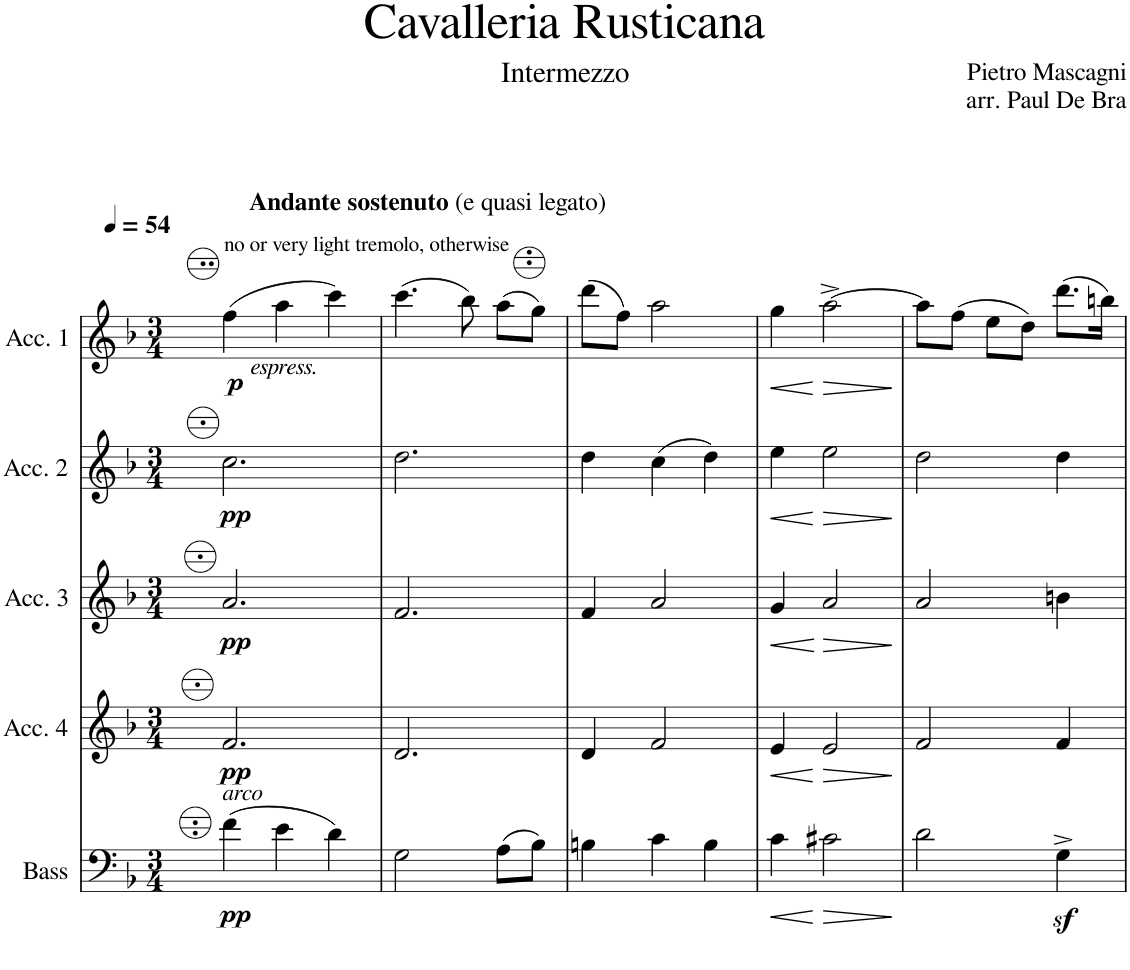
**kern	**dynam	**kern	**dynam	**kern	**dynam	**kern	**dynam	**kern	**dynam
*part5	*part5	*part4	*part4	*part3	*part3	*part2	*part2	*part1	*part1
*staff5	*staff5	*staff4	*staff4	*staff3	*staff3	*staff2	*staff2	*staff1	*staff1
*I"Bass	*	*I"Acc. 4	*	*I"Acc. 3	*	*I"Acc. 2	*	*I"Acc. 1	*
*I'B	*	*	*	*	*	*	*	*	*
*clefF4	*	*clefG2	*	*clefG2	*	*clefG2	*	*clefG2	*
*Trd7c12	*	*	*	*	*	*	*	*Trd7c12	*
*k[b-]	*	*k[b-]	*	*k[b-]	*	*k[b-]	*	*k[b-]	*
*M3/4	*	*M3/4	*	*M3/4	*	*M3/4	*	*M3/4	*
*MM54	*	*MM54	*	*MM54	*	*MM54	*	*MM54	*
=1	=1	=1	=1	=1	=1	=1	=1	=1	=1
!	!	!	!	!	!	!	!	!LO:TX:b:i:t=espress.	!
!	!	!	!	!	!	!	!	!LO:TX:a:B:t=Andante sostenuto	!
!	!	!	!	!	!	!	!	!LO:TX:a:t=(e quasi legato)	!
!	!	!	!	!	!	!	!	!LO:TX:a:t=no or very light tremolo, otherwise	!
!LO:TX:a:i:t=arco	!	!	!	!	!	!	!	!	!
!	!LO:DY:b	!	!LO:DY:b	!	!LO:DY:b	!	!LO:DY:b	!	!LO:DY:b
(4f\	pp	2.f/	pp	2.a/	pp	2.cc\	pp	(4fff\	p
4e\	.	.	.	.	.	.	.	4aaa\	.
4d\)	.	.	.	.	.	.	.	4cccc\)	.
=2	=2	=2	=2	=2	=2	=2	=2	=2	=2
2G\	.	2.d/	.	2.f/	.	2.dd\	.	(4.cccc\	.
.	.	.	.	.	.	.	.	8bbb-\)	.
(8A\L	.	.	.	.	.	.	.	(8aaa\L	.
8B-\J)	.	.	.	.	.	.	.	8ggg\J)	.
=3	=3	=3	=3	=3	=3	=3	=3	=3	=3
4Bn\	.	4d/	.	4f/	.	4dd\	.	(8dddd\L	.
.	.	.	.	.	.	.	.	8fff\J)	.
4c\	.	2f/	.	2a/	.	(4cc\	.	2aaa\	.
4B\	.	.	.	.	.	4dd\)	.	.	.
=4	=4	=4	=4	=4	=4	=4	=4	=4	=4
!	!LO:HP:b	!	!LO:HP:b	!	!LO:HP:b	!	!LO:HP:b	!	!LO:HP:b
4c\	<	4e/	<	4g/	<	4ee\	<	4ggg\	<
!	!LO:HP:n=1:b	!	!LO:HP:n=1:b	!	!LO:HP:n=1:b	!	!LO:HP:n=1:b	!	!LO:HP:n=1:b
2c#X\	[ >	2e/	[ >	2a/	[ >	2ee\	[ >	[2aaa^\	[ >
.	]	.	]	.	]	.	]	.	]
=5	=5	=5	=5	=5	=5	=5	=5	=5	=5
2d\	.	2f/	.	2a/	.	2dd\	.	8aaa\L]	.
.	.	.	.	.	.	.	.	(8fff\J	.
.	.	.	.	.	.	.	.	8eee\L	.
.	.	.	.	.	.	.	.	8ddd\J)	.
4Gz<^\	.	4f/	.	4bn\	.	4dd\	.	(8.dddd\L	.
.	.	.	.	.	.	.	.	16bbbn\Jk)	.
=	=	=	=	=	=	=	=	=	=
*-	*-	*-	*-	*-	*-	*-	*-	*-	*-
